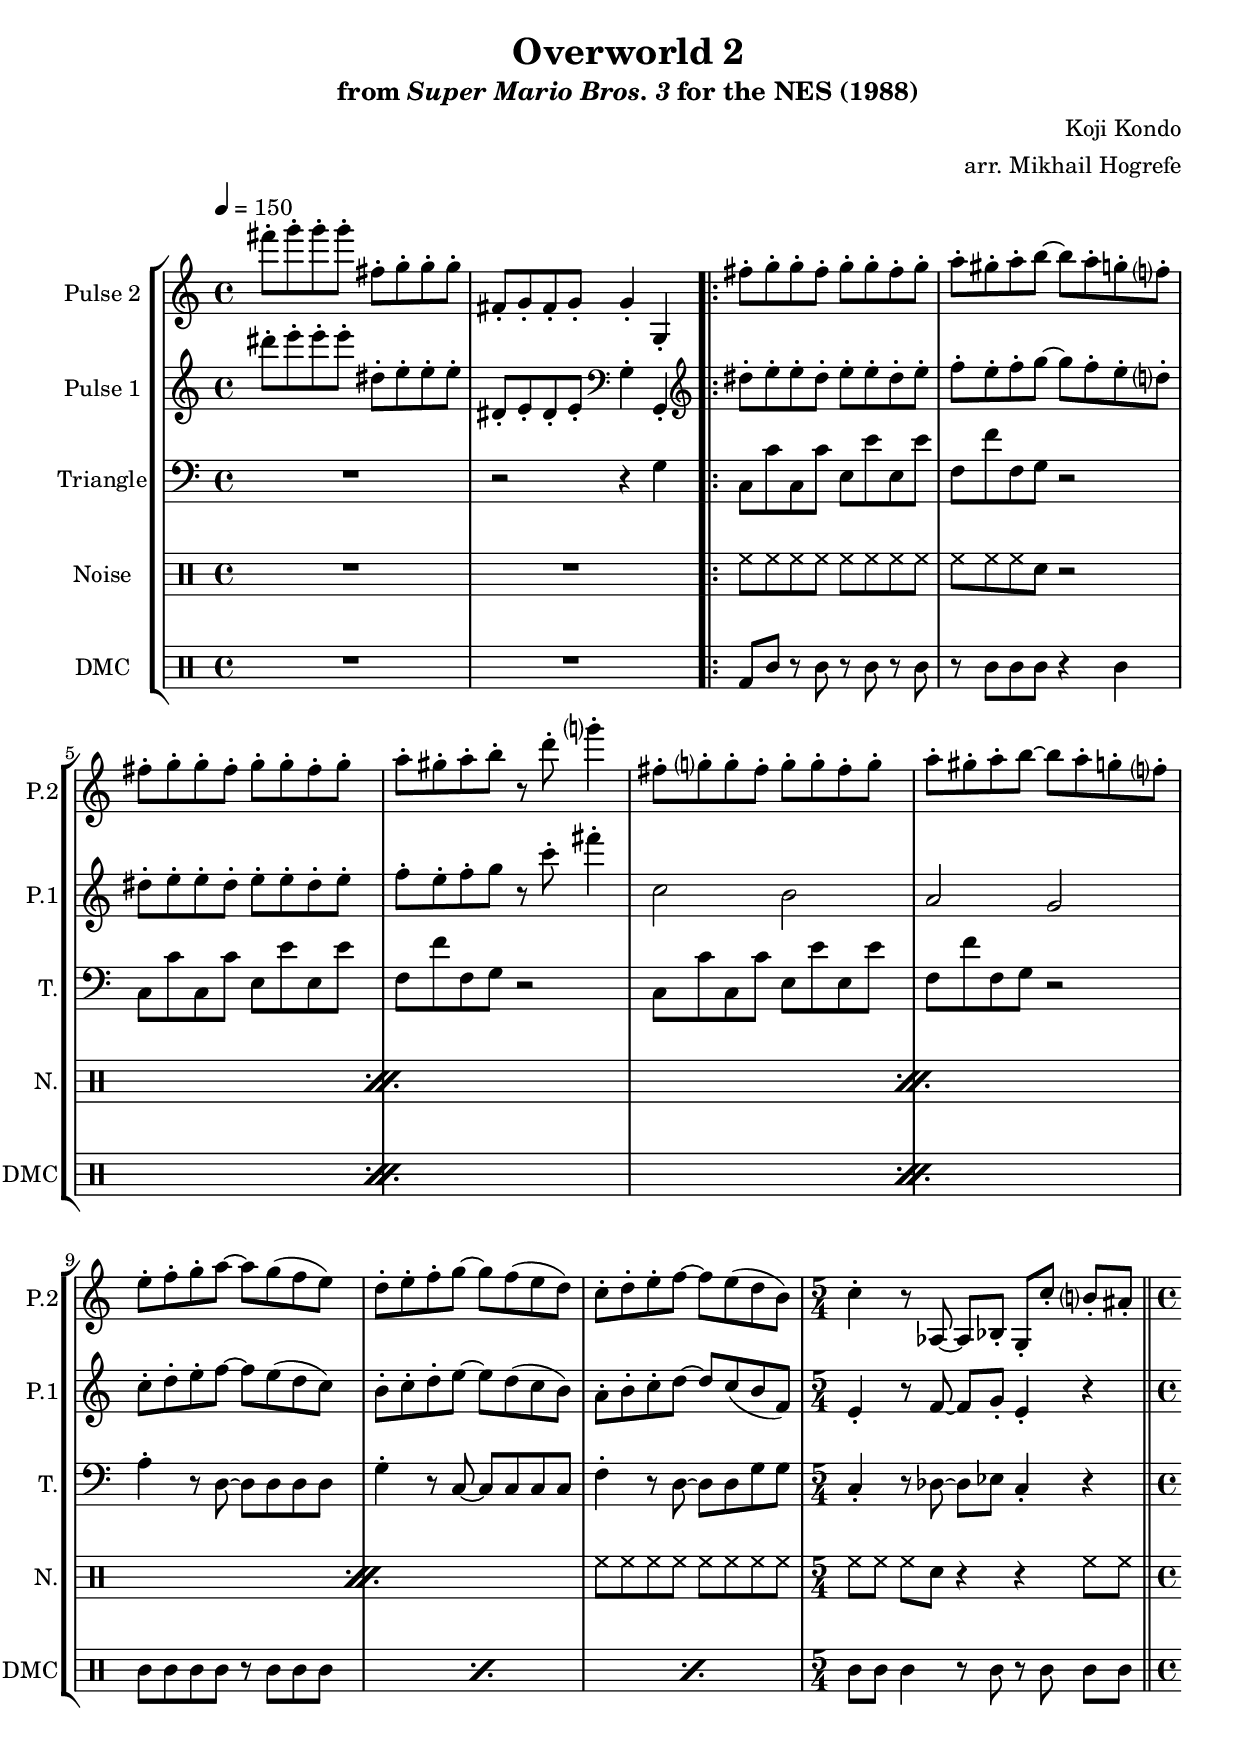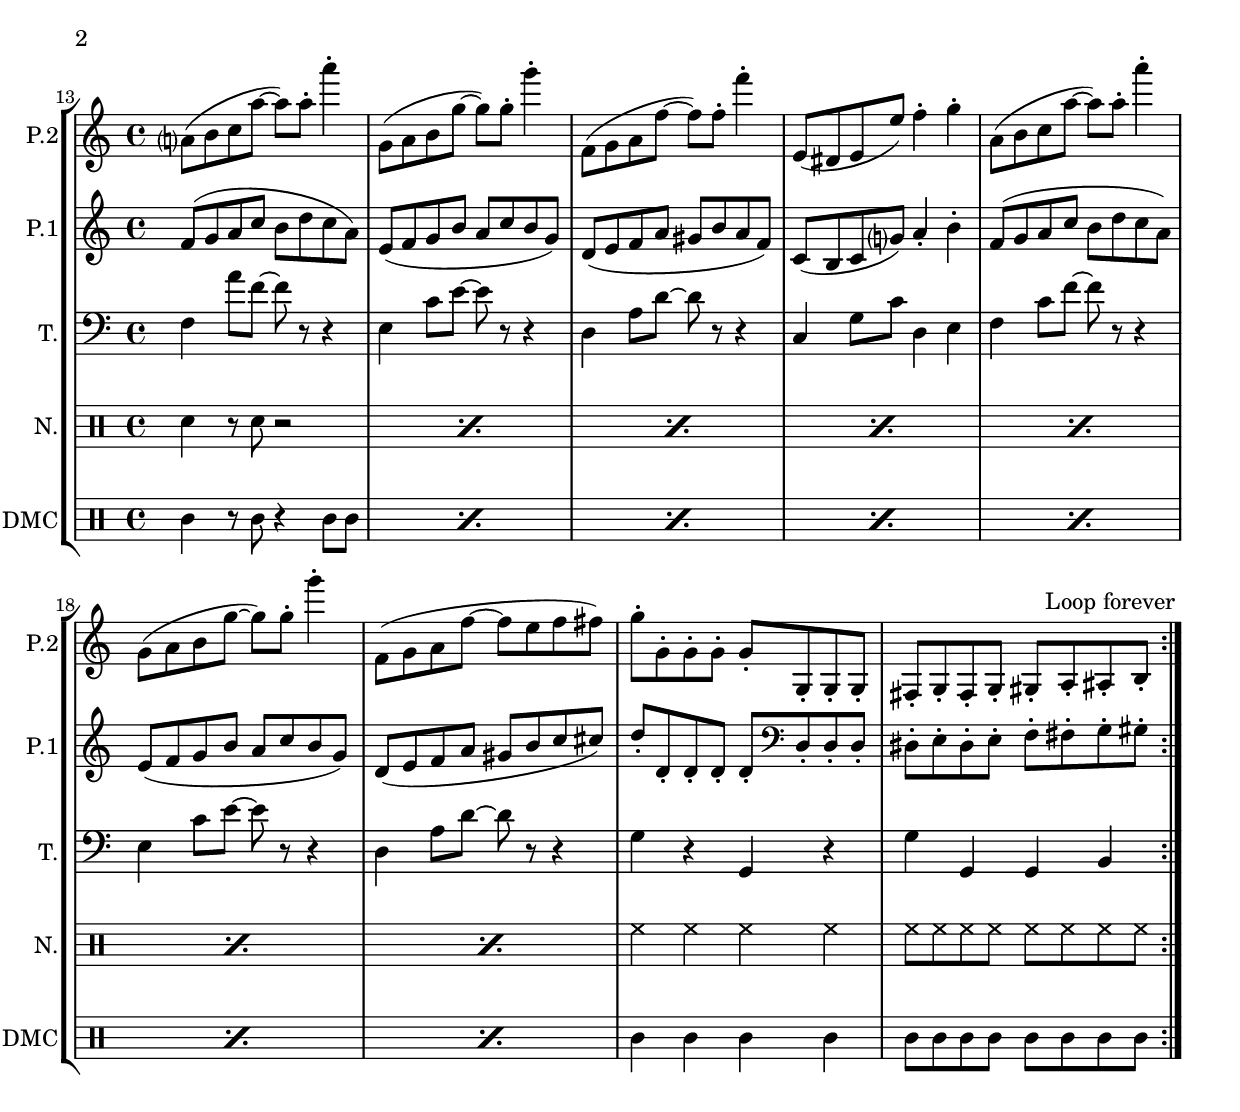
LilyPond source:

\version "2.20.0"

\paper {
  left-margin = 0.5\in
}

\book {
    \header {
        title = "Overworld 2"
        subtitle = \markup { "from" {\italic "Super Mario Bros. 3"} "for the NES (1988)" }
        composer = "Koji Kondo"
        arranger = "arr. Mikhail Hogrefe"
    }

    \score {
        {
            \new StaffGroup <<
                \new Staff \relative c''' {
                    \set Staff.instrumentName = "Pulse 2"
                    \set Staff.shortInstrumentName = "P.2"
\accidentalStyle modern-cautionary
\tempo 4 = 150
fis8-. g-. g-. g-. fis,-. g-. g-. g-. |
fis,8-. g-. fis-. g-. g4-. g,-. |
                    \repeat volta 2 {
fis''8-. g-. g-. fis-. g-. g-. fis-. g-. |
a8-. gis-. a-. b ~ b a-. g-. f-. |
fis8-. g-. g-. fis-. g-. g-. fis-. g-. |
a8-. gis-. a-. b-. r d-. g4-. |
fis,8-. g-. g-. fis-. g-. g-. fis-. g-. |
a8-. gis-. a-. b ~ b a-. g-. f-. |
e8-. f-. g-. a ~ a g( f e) |
d8-. e-. f-. g ~ g f( e d) |
c8-. d-. e-. f ~ f e( d b) |
\time 5/4
c4-. r8 aes, ~ aes bes-. g-. c'-. b-. ais-. |
\bar "||"
\time 4/4
a8 (b c a' ~ a) a-. a'4-. |
g,,8( a b g' ~ g) g-. g'4-. |
f,,8 (g a f' ~ f) f-. f'4-. |
e,,8( dis e e') f4-. g-. |
a,8 (b c a' ~ a) a-. a'4-. |
g,,8( a b g' ~ g) g-. g'4-. |
f,,8( g a f' ~ f e f fis) |
g8-. g,-. g-. g-. g-. g,-. g-. g-. |
fis8-. g-. fis-. g-. gis-. a-. ais-. b-. |
                    }
\once \override Score.RehearsalMark.self-alignment-X = #RIGHT
\mark \markup { \fontsize #-2 "Loop forever" }
                }

                \new Staff \relative c''' {
                    \set Staff.instrumentName = "Pulse 1"
                    \set Staff.shortInstrumentName = "P.1"
\accidentalStyle modern-cautionary
dis8-. e-. e-. e-. dis,-. e-. e-. e-. |
dis,8-. e-. dis-. e-. \clef bass g,4-. g,-. |
\clef treble
dis'''8-. e-. e-. dis-. e-. e-. dis-. e-. |
f8-. e-. f-. g ~ g f-. e-. d-. |
dis8-. e-. e-. dis-. e-. e-. dis-. e-. |
f8-. e-. f-. g r c-. fis4-. |
c,2 b |
a2 g |
c8-. d-. e-. f ~ f e( d c) |
b8-. c-. d-. e ~ e d( c b) |
a8-. b-. c-. d ~ d c( b f) |
e4-. r8 f ~ f g-. e4-. r |
f8( g a c b d c a) |
e8( f g b a c b g) |
d8( e f a gis b a f) |
c8( b c g') a4-. b-. |
f8( g a c b d c a) |
e8( f g b a c b g) |
d8( e f a gis b c cis) |
d8-. d,-. d-. d-. d-. \clef bass d,-. d-. d-. |
dis8-. e-. dis-. e-. f-. fis-. g-. gis-. |
                }

                \new Staff \relative c' {
                    \set Staff.instrumentName = "Triangle"
                    \set Staff.shortInstrumentName = "T."
\accidentalStyle modern-cautionary
\clef bass
R1
r2 r4 g |
c,8 c' c, c' e, e' e, e' |
f,8 f' f, g r2 |
c,8 c' c, c' e, e' e, e' |
f,8 f' f, g r2 |
c,8 c' c, c' e, e' e, e' |
f,8 f' f, g r2 |
a4-. r8 d, ~ d d d d |
g4-. r8 c, ~ c c c c |
f4-. r8 d ~ d d g g |
c,4-. r8 des ~ des ees c4-. r |
f4 a'8 f ~ f r r4 |
e,4 c'8 e ~ e r r4 |
d,4 a'8 d ~ d r r4 |
c,4 g'8 c d,4 e |
f4 c'8 f ~ f r r4 |
e,4 c'8 e ~ e r r4 |
d,4 a'8 d ~ d r r4 |
g,4 r g, r |
g'4 g, g b |
                }

                \new DrumStaff {
                    \drummode {
                        \set Staff.instrumentName="Noise"
                        \set Staff.shortInstrumentName="N."
R1*2
                        \repeat percent 4 {
hh8 hh hh hh hh hh hh hh |
hh8 hh hh sn r2 |
                        }
hh8 hh hh hh hh hh hh hh |
hh8 hh hh sn r4 r hh8 hh |
\repeat percent 7 { sn4 r8 sn r2 | }
hh4 hh hh hh |
hh8 hh hh hh hh hh hh hh |
                    }
                }

                \new DrumStaff {
                    \drummode {
                        \set Staff.instrumentName="DMC"
                        \set Staff.shortInstrumentName="DMC"
R1*2
                        \repeat percent 3 {
bd8 wbh r wbh r wbh r wbh |
r8 wbh wbh wbh r4 wbh |
                        }
\repeat percent 3 { wbh8 wbh wbh wbh r wbh wbh wbh | }
wbh8 wbh wbh4 r8 wbh r wbh wbh wbh |
\repeat percent 7 { wbh4 r8 wbh r4 wbh8 wbh | }
wbh4 wbh wbh wbh |
wbh8 wbh wbh wbh wbh wbh cgh cgl |
                    }
                }
            >>
        }
        \layout {
            \context {
                \Staff
                \RemoveEmptyStaves
            }
            \context {
                \DrumStaff
                \RemoveEmptyStaves
            }
        }
    }
}
